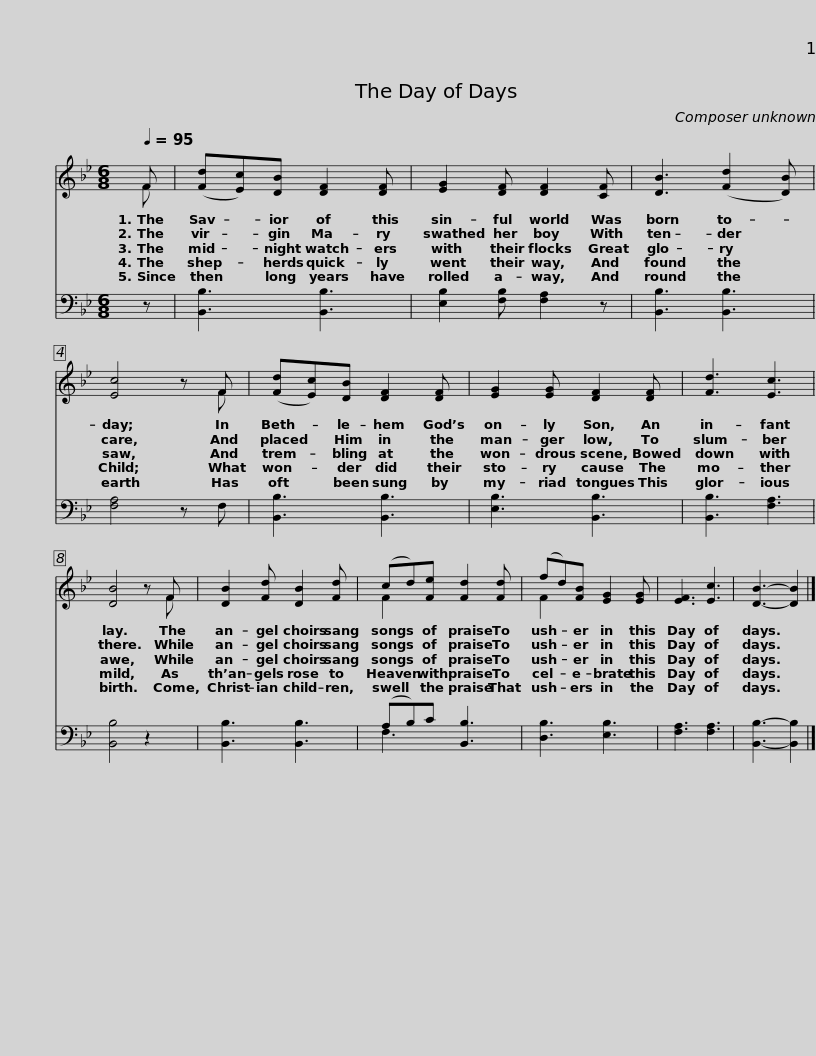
X:1
%%score ( 1 2 ) ( 3 4 )
L:1/8
Q:1/4=95
M:6/8
I:linebreak $
K:Bb
V:1 treble
V:2 treble
V:3 bass
V:4 bass
V:1
 F | ([Fd][Ec])[DB] [DF]2 [DF] | [EG]2 [DF] [DF]2 [CF] | [DB]3 ([Fd]2 [DB]) | [Ec]4 z F |$ %5
 ([Fd][Ec])[DB] [DF]2 [DF] | [EG]2 [EG] [DF]2 [DF] | [Fd]3 [Ec]3 | [DB]4 z F |$ [DB]2 [Fd] [DB]2 [Fd] | %10
 (cd)[Fe] [Fd]2 [Fd] | (fd)[FB] [EG]2 [EG] | [EF]3 [Ec]3 | [DB]3- [DB]2 |] %14
V:2
 F | x6 | x6 | x6 | x5 F |$ %5
 x6 | x6 | x6 | x5 F |$ x6 | %10
 F2 x4 | F2 x4 | x6 | x5 |] %14
V:3
 z | [B,,B,]3 [B,,B,]3 | [E,B,]2 [F,B,] [F,A,]2 z | [B,,B,]3 [B,,B,]3 | [F,A,]4 z F, |$ %5
 [B,,B,]3 [B,,B,]3 | [E,B,]3 [B,,B,]3 | [B,,B,]3 [F,A,]3 | [B,,B,]4 z2 |$ [B,,B,]3 [B,,B,]3 | %10
 (A,B,)C [B,,B,]3 | [D,B,]3 [E,B,]3 | [F,A,]3 [F,A,]3 | [B,,B,]3- [B,,B,]2 |] %14
V:4
 x | x6 | x6 | x6 | x6 |$ %5
 x6 | x6 | x6 | x6 |$ x6 | %10
 F,3 x3 | x6 | x6 | x5 |] %14
